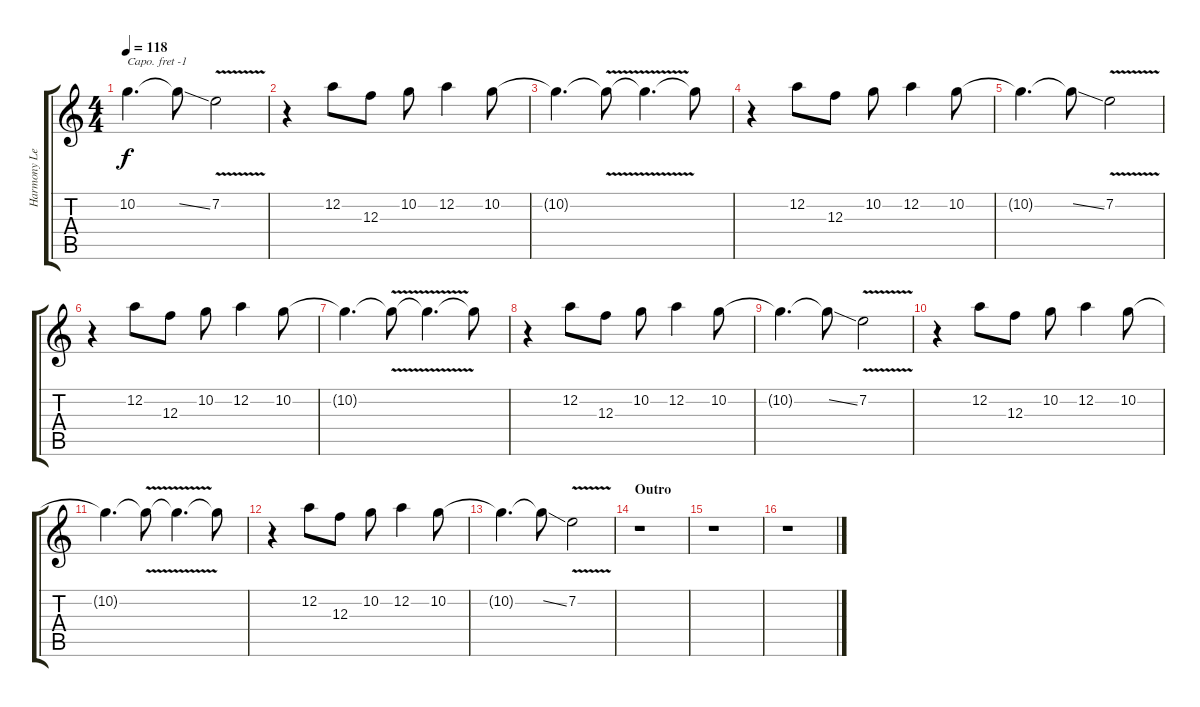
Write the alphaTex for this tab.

\track ("Harmony Lead [Synyster Gates]" "Harmony Le") {instrument distortionguitar}
\staff {score tabs}
\capo -1
\tuning (Eb4 Bb3 Gb3 Db3 Ab2 Db2) {hide}
\ts (4 4)
\tempo 118
\clef g2
\ks c
10.2{t}.4{d dy f} 10.2{ss t}.8 7.2{v}.2 |
r.4 12.2.8 12.3.8 10.2.8 12.2.4 10.2.8 |
10.2{t}.4{d} 10.2{v t}.8 10.2{t}.4{d} 10.2{t}.8 |
r.4 12.2.8 12.3.8 10.2.8 12.2.4 10.2.8 |
10.2{t}.4{d} 10.2{ss t}.8 7.2{v}.2 |
r.4 12.2.8 12.3.8 10.2.8 12.2.4 10.2.8 |
10.2{t}.4{d} 10.2{v t}.8 10.2{t}.4{d} 10.2{t}.8 |
r.4 12.2.8 12.3.8 10.2.8 12.2.4 10.2.8 |
10.2{t}.4{d} 10.2{ss t}.8 7.2{v}.2 |
r.4 12.2.8 12.3.8 10.2.8 12.2.4 10.2.8 |
10.2{t}.4{d} 10.2{v t}.8 10.2{t}.4{d} 10.2{t}.8 |
r.4 12.2.8 12.3.8 10.2.8 12.2.4 10.2.8 |
10.2{t}.4{d} 10.2{ss t}.8 7.2{v}.2 |
\section ("" "Outro")
r.1 |
r.1 |
r.1
